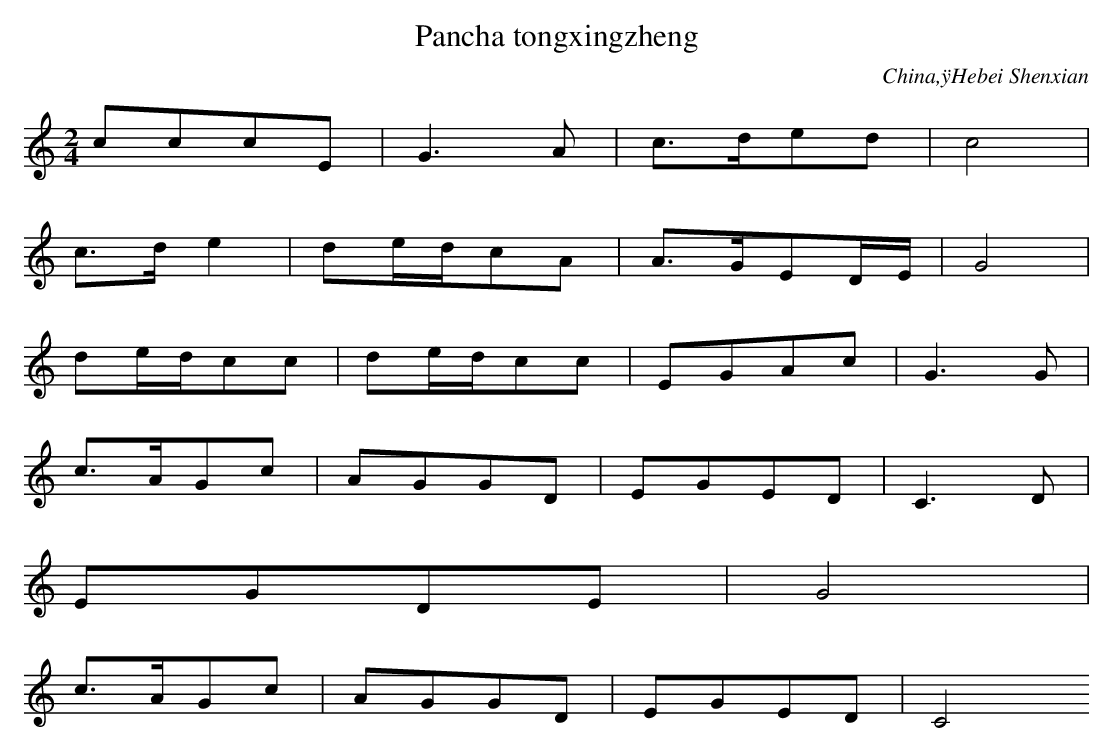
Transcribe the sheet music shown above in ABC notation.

X:1
T: Pancha tongxingzheng
O: China,ÿHebei Shenxian
M: 2/4
L: 1/16
K: C
c2c2c2E2 | G6A2 | c3de2d2 | c8 |
c3de4 | d2edc2A2 | A3GE2DE | G8 |
d2edc2c2 | d2edc2c2 | E2G2A2c2 | G6G2 |
c3AG2c2 | A2G2G2D2 | E2G2E2D2 | C6D2 |
E2G2D2E2 | G8 |
c3AG2c2 | A2G2G2D2 | E2G2E2D2 | C8
